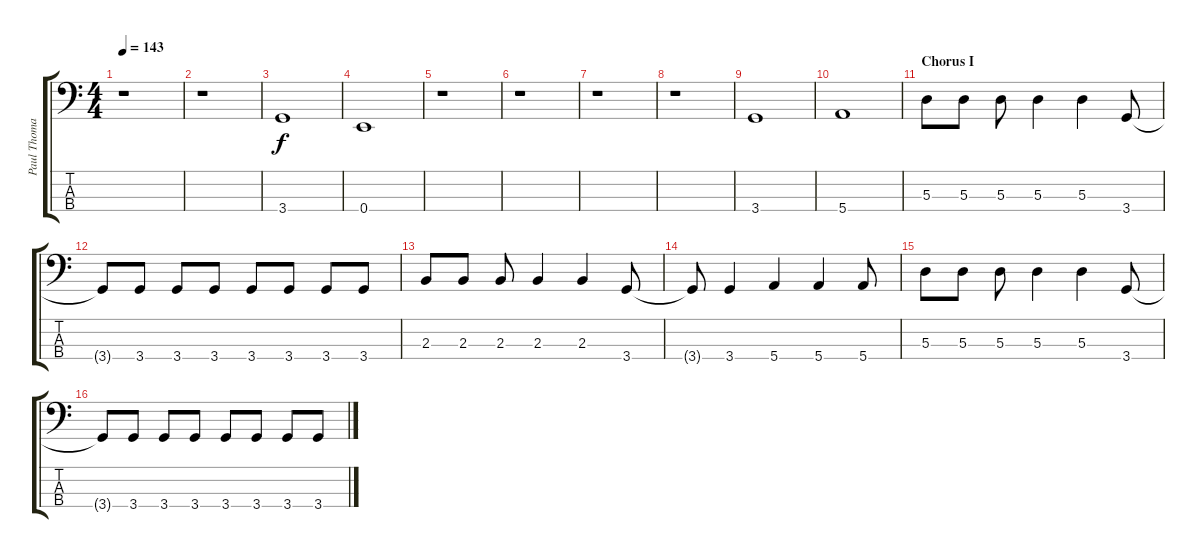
\track ("Paul Thomas - Bass" "Paul Thoma") {instrument electricbassfinger}
\staff {score tabs}
\tuning (G2 D2 A1 E1) {hide}
\ts (4 4)
\tempo 143
\clef f4
\ks c
r.1{dy f} |
r.1 |
3.4.1 |
0.4.1 |
r.1 |
r.1 |
r.1 |
r.1 |
3.4.1 |
5.4.1 |
\section ("" "Chorus I")
5.3.8 5.3.8 5.3.8 5.3.4 5.3.4 3.4.8 |
3.4{t}.8 3.4.8 3.4.8 3.4.8 3.4.8 3.4.8 3.4.8 3.4.8 |
2.3.8 2.3.8 2.3.8 2.3.4 2.3.4 3.4.8 |
3.4{t}.8 3.4.4 5.4.4 5.4.4 5.4.8 |
5.3.8 5.3.8 5.3.8 5.3.4 5.3.4 3.4.8 |
3.4{t}.8 3.4.8 3.4.8 3.4.8 3.4.8 3.4.8 3.4.8 3.4.8
